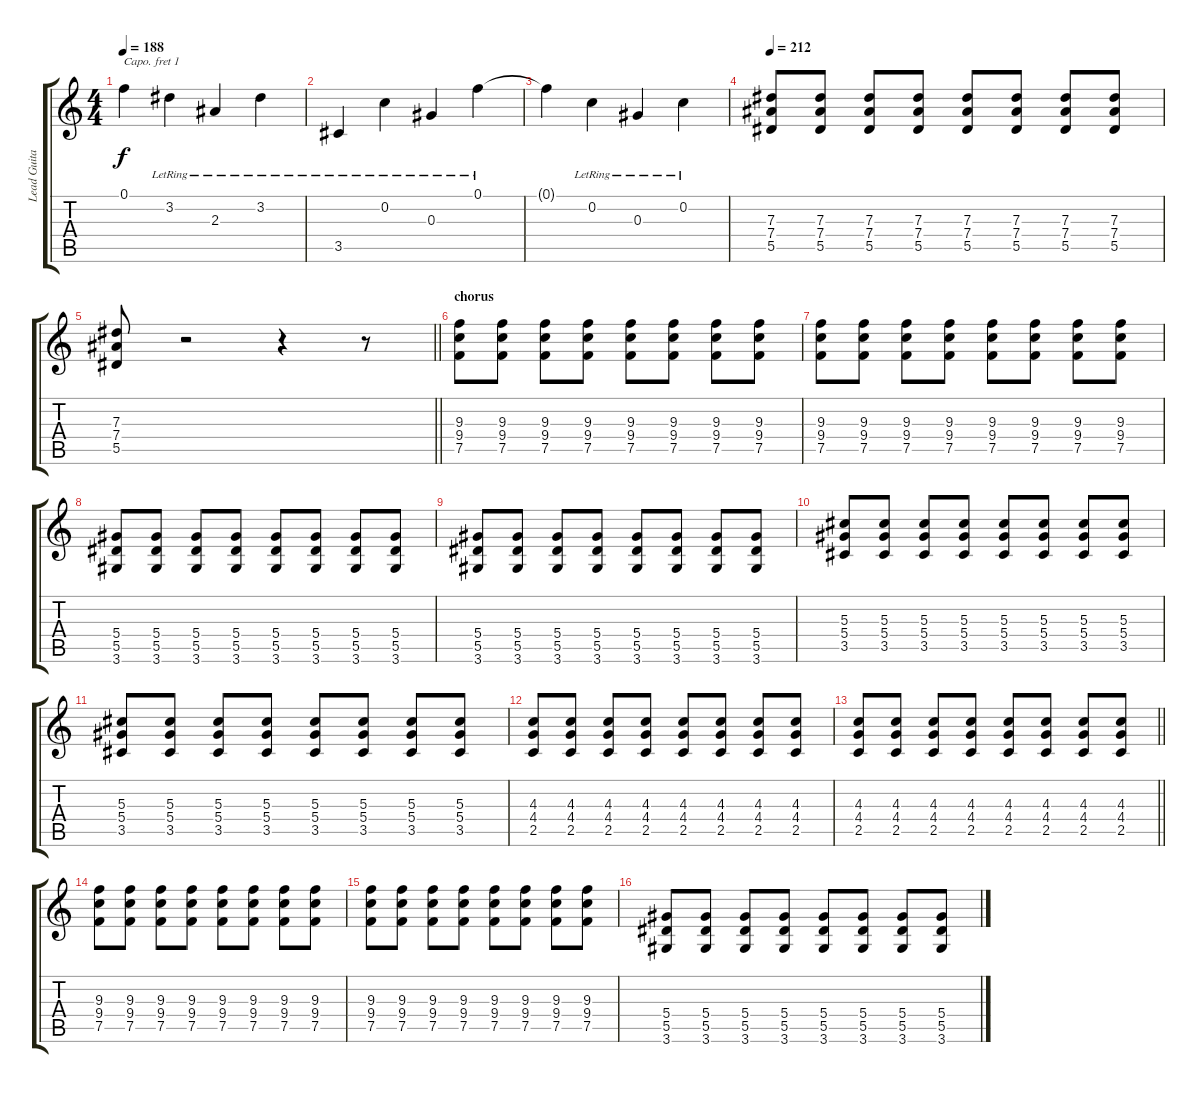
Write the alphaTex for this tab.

\track ("Lead Guitar (Capo 1st Fret!!!)" "Lead Guita") {instrument overdrivenguitar}
\staff {score tabs}
\capo 1
\tuning (E4 B3 G3 D3 A2 E2) {hide}
\ts (4 4)
\tempo 188
\clef g2
\ks c
0.1{t}.4{dy f} 3.2{lr}.4 2.3{lr}.4 3.2{lr}.4 |
3.5{lr}.4 0.2{lr}.4 0.3{lr}.4 0.1{lr}.4 |
0.1{t}.4 0.2{lr}.4 0.3{lr}.4 0.2{lr}.4 |
\tempo 212
(7.3 7.4 5.5).8{instrument distortionguitar} (7.3 7.4 5.5).8 (7.3 7.4 5.5).8 (7.3 7.4 5.5).8 (7.3 7.4 5.5).8 (7.3 7.4 5.5).8 (7.3 7.4 5.5).8 (7.3 7.4 5.5).8 |
\barLineRight lightlight
(7.3 7.4 5.5).8 r.2 r.4 r.8 |
\section ("" "chorus")
(9.3 9.4 7.5).8 (9.3 9.4 7.5).8 (9.3 9.4 7.5).8 (9.3 9.4 7.5).8 (9.3 9.4 7.5).8 (9.3 9.4 7.5).8 (9.3 9.4 7.5).8 (9.3 9.4 7.5).8 |
(9.3 9.4 7.5).8 (9.3 9.4 7.5).8 (9.3 9.4 7.5).8 (9.3 9.4 7.5).8 (9.3 9.4 7.5).8 (9.3 9.4 7.5).8 (9.3 9.4 7.5).8 (9.3 9.4 7.5).8 |
(5.4 5.5 3.6).8 (5.4 5.5 3.6).8 (5.4 5.5 3.6).8 (5.4 5.5 3.6).8 (5.4 5.5 3.6).8 (5.4 5.5 3.6).8 (5.4 5.5 3.6).8 (5.4 5.5 3.6).8 |
(5.4 5.5 3.6).8 (5.4 5.5 3.6).8 (5.4 5.5 3.6).8 (5.4 5.5 3.6).8 (5.4 5.5 3.6).8 (5.4 5.5 3.6).8 (5.4 5.5 3.6).8 (5.4 5.5 3.6).8 |
(5.3 5.4 3.5).8 (5.3 5.4 3.5).8 (5.3 5.4 3.5).8 (5.3 5.4 3.5).8 (5.3 5.4 3.5).8 (5.3 5.4 3.5).8 (5.3 5.4 3.5).8 (5.3 5.4 3.5).8 |
(5.3 5.4 3.5).8 (5.3 5.4 3.5).8 (5.3 5.4 3.5).8 (5.3 5.4 3.5).8 (5.3 5.4 3.5).8 (5.3 5.4 3.5).8 (5.3 5.4 3.5).8 (5.3 5.4 3.5).8 |
(4.3 4.4 2.5).8 (4.3 4.4 2.5).8 (4.3 4.4 2.5).8 (4.3 4.4 2.5).8 (4.3 4.4 2.5).8 (4.3 4.4 2.5).8 (4.3 4.4 2.5).8 (4.3 4.4 2.5).8 |
\barLineRight lightlight
(4.3 4.4 2.5).8 (4.3 4.4 2.5).8 (4.3 4.4 2.5).8 (4.3 4.4 2.5).8 (4.3 4.4 2.5).8 (4.3 4.4 2.5).8 (4.3 4.4 2.5).8 (4.3 4.4 2.5).8 |
(9.3 9.4 7.5).8 (9.3 9.4 7.5).8 (9.3 9.4 7.5).8 (9.3 9.4 7.5).8 (9.3 9.4 7.5).8 (9.3 9.4 7.5).8 (9.3 9.4 7.5).8 (9.3 9.4 7.5).8 |
(9.3 9.4 7.5).8 (9.3 9.4 7.5).8 (9.3 9.4 7.5).8 (9.3 9.4 7.5).8 (9.3 9.4 7.5).8 (9.3 9.4 7.5).8 (9.3 9.4 7.5).8 (9.3 9.4 7.5).8 |
(5.4 5.5 3.6).8 (5.4 5.5 3.6).8 (5.4 5.5 3.6).8 (5.4 5.5 3.6).8 (5.4 5.5 3.6).8 (5.4 5.5 3.6).8 (5.4 5.5 3.6).8 (5.4 5.5 3.6).8
